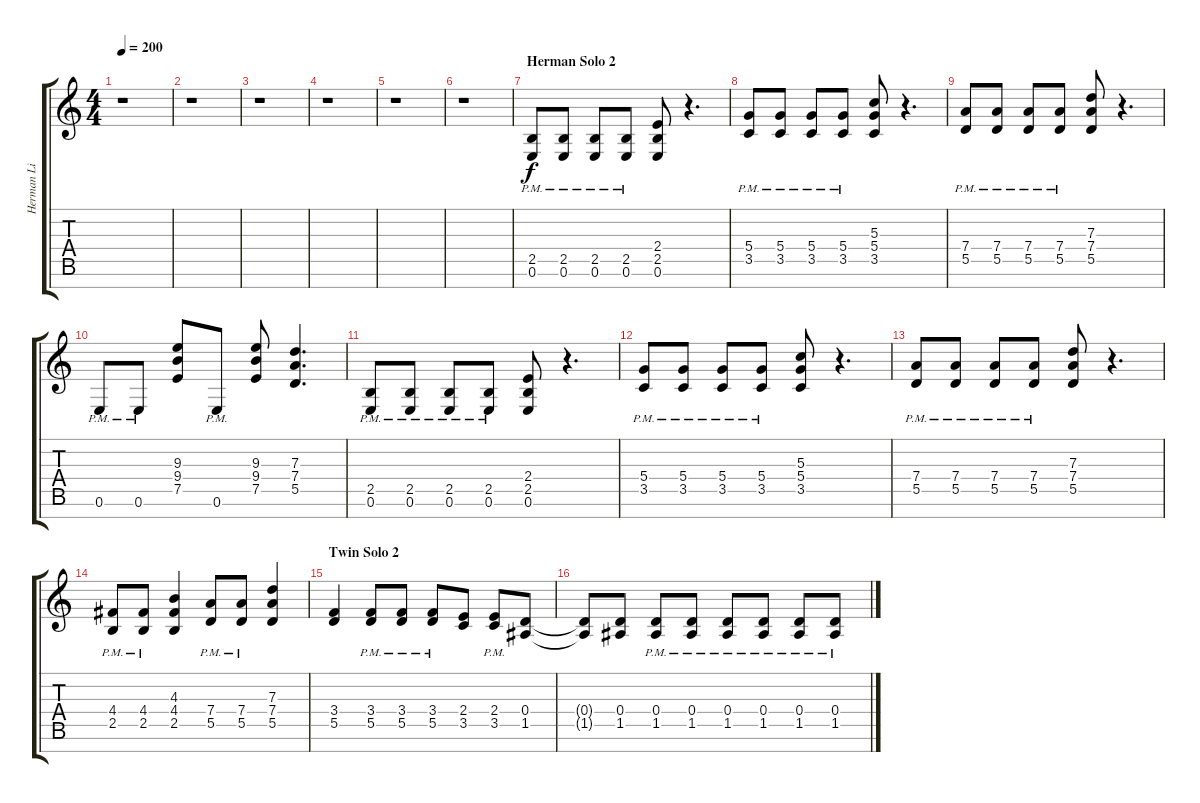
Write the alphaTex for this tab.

\track ("Herman Li | Rhythm" "Herman Li ") {instrument distortionguitar}
\staff {score tabs}
\tuning (E4 B3 G3 D3 A2 E2 B1) {hide}
\ts (4 4)
\tempo 200
\clef g2
\ks c
r.1{dy f} |
r.1 |
r.1 |
r.1 |
r.1 |
r.1 |
\section ("" "Herman Solo 2")
(2.5{pm} 0.6{pm}).8 (2.5{pm} 0.6{pm}).8 (2.5{pm} 0.6{pm}).8 (2.5{pm} 0.6{pm}).8 (2.4 2.5 0.6).8 r.4{d} |
(5.4{pm} 3.5{pm}).8 (5.4{pm} 3.5{pm}).8 (5.4{pm} 3.5{pm}).8 (5.4{pm} 3.5{pm}).8 (5.3 5.4 3.5).8 r.4{d} |
(7.4{pm} 5.5{pm}).8 (7.4{pm} 5.5{pm}).8 (7.4{pm} 5.5{pm}).8 (7.4{pm} 5.5{pm}).8 (7.3 7.4 5.5).8 r.4{d} |
0.6{pm}.8 0.6{pm}.8 (9.3 9.4 7.5).8 0.6{pm}.8 (9.3 9.4 7.5).8 (7.3 7.4 5.5).4{d} |
(2.5{pm} 0.6{pm}).8 (2.5{pm} 0.6{pm}).8 (2.5{pm} 0.6{pm}).8 (2.5{pm} 0.6{pm}).8 (2.4 2.5 0.6).8 r.4{d} |
(5.4{pm} 3.5{pm}).8 (5.4{pm} 3.5{pm}).8 (5.4{pm} 3.5{pm}).8 (5.4{pm} 3.5{pm}).8 (5.3 5.4 3.5).8 r.4{d} |
(7.4{pm} 5.5{pm}).8 (7.4{pm} 5.5{pm}).8 (7.4{pm} 5.5{pm}).8 (7.4{pm} 5.5{pm}).8 (7.3 7.4 5.5).8 r.4{d} |
(4.4{pm} 2.5{pm}).8 (4.4{pm} 2.5{pm}).8 (4.3 4.4 2.5).4 (7.4{pm} 5.5{pm}).8 (7.4{pm} 5.5{pm}).8 (7.3 7.4 5.5).4 |
\section ("" "Twin Solo 2")
(3.4 5.5).4 (3.4{pm} 5.5{pm}).8 (3.4{pm} 5.5{pm}).8 (3.4{pm} 5.5{pm}).8 (2.4 3.5).8 (2.4{pm} 3.5{pm}).8 (0.4 1.5).8 |
(0.4{t} 1.5{t}).8 (0.4 1.5).8 (0.4{pm} 1.5{pm}).8 (0.4{pm} 1.5{pm}).8 (0.4{pm} 1.5{pm}).8 (0.4{pm} 1.5{pm}).8 (0.4{pm} 1.5{pm}).8 (0.4{pm} 1.5{pm}).8
